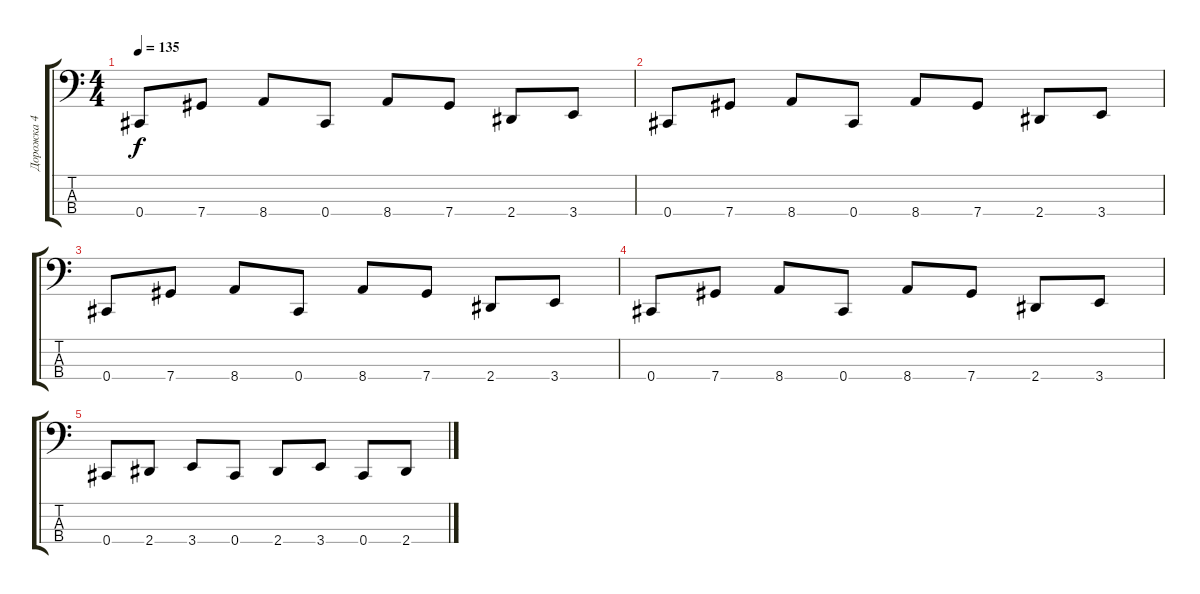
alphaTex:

\track ("Дорожка 4" "Дорожка 4") {instrument electricbassfinger}
\staff {score tabs}
\tuning (Gb2 Db2 Ab1 Db1) {hide}
\ts (4 4)
\tempo 135
\clef f4
\ks c
0.4.8{dy f} 7.4.8 8.4.8 0.4.8 8.4.8 7.4.8 2.4.8 3.4.8 |
0.4.8 7.4.8 8.4.8 0.4.8 8.4.8 7.4.8 2.4.8 3.4.8 |
0.4.8 7.4.8 8.4.8 0.4.8 8.4.8 7.4.8 2.4.8 3.4.8 |
0.4.8 7.4.8 8.4.8 0.4.8 8.4.8 7.4.8 2.4.8 3.4.8 |
0.4.8 2.4.8 3.4.8 0.4.8 2.4.8 3.4.8 0.4.8 2.4.8
